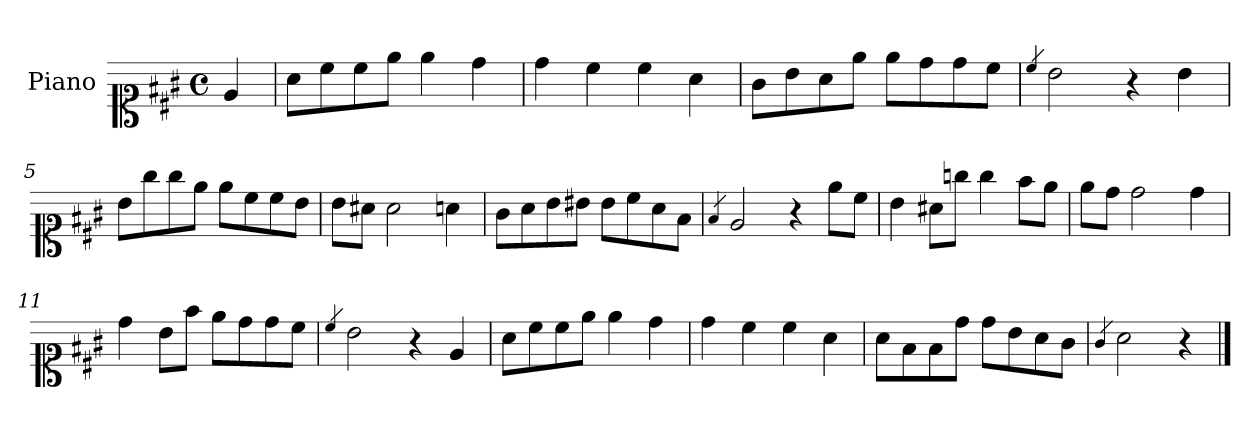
**kern
*part1
*staff1
*I"Piano
*I'Pno.
*clefC1
*k[f#c#g#]
*M4/4
*met(c)
=
4e/
=1
8a\L
8cc#\
8cc#\
8ee\J
4ee\
4dd\
=2
4dd\
4cc#\
4cc#\
4a\
=3
8g#\L
8b\
8a\
8ee\J
8ee\L
8dd\
8dd\
8cc#\J
=4
4qcc#/
2b\
4r
4b\
=5
8b\L
8gg#\
8gg#\
8ee\J
8ee\L
8cc#\
8cc#\
8b\J
!!LO:LB:g=z
=6
8b\L
8a#X\J
2a#\
4an\
=7
8g#\L
8a\
8b\
8b#X\J
8b#\L
8cc#\
8a\
8f#\J
=8
4qf#/
2e/
4r
8ee\L
8cc#\J
=9
4b\
8a#X\L
8ggn\J
4gg\
8ff#\L
8ee\J
=10
8ee\L
8dd\J
2dd\
4dd\
!!LO:LB:g=z
=11
4dd\
8b\L
8ff#\J
8ee\L
8dd\
8dd\
8cc#\J
=12
4qcc#/
2b\
4r
4e/
=13
8a\L
8cc#\
8cc#\
8ee\J
4ee\
4dd\
=14
4dd\
4cc#\
4cc#\
4a\
=15
8a\L
8f#\
8f#\
8dd\J
8dd\L
8b\
8a\
8g#\J
=16
4qg#/
2a\
4r
==
*-
